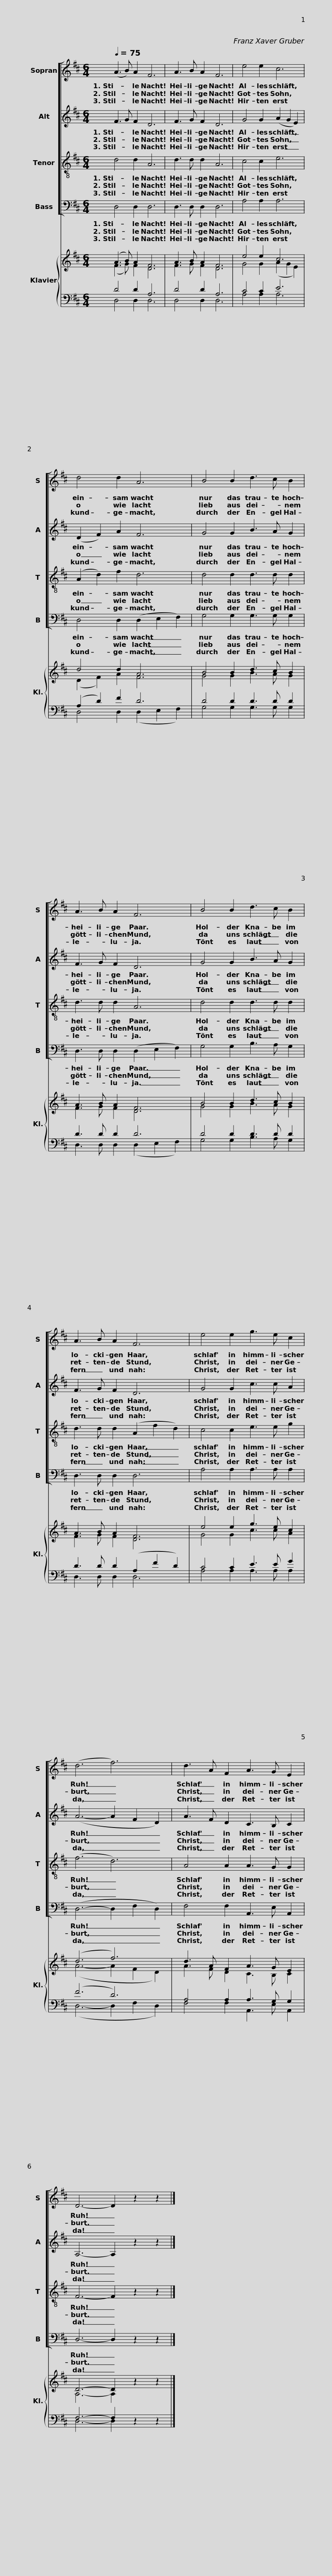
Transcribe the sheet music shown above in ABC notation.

X:1
%%score [ 1 2 3 4 ] { ( 5 6 ) | ( 7 8 ) }
L:1/8
Q:1/4=75
M:6/4
I:linebreak $
K:D
V:1 treble
V:2 treble
V:3 treble-8
V:4 bass
V:5 treble
V:6 treble
V:7 bass
V:8 bass
V:1
 (A3 B) A2 F6 | A3 B A2 F6 | e4 e2 c6 | d4 d2 A6 |$ B4 B2 d3 c B2 | %5
 A3 B A2 F6 | B4 B2 d3 c B2 |$ A3 B A2 F6 | e4 e2 g3 e c2 | (d6 f6) |$ %10
 d3 A F2 A3 G E2 | D6- D2 z2 z2 |] %12
V:2
 F3 G F2 D6 | F3 G F2 D6 | G4 G2 (A2 G2 E2) | (D2 F2) A2 F6 |$ G4 G2 B3 A G2 | %5
 F3 G F2 D6 | G4 G2 B3 A G2 |$ F3 G F2 D6 | G4 G2 c3 c A2 | (A6- A2 F2 D2) |$ %10
 A3 F D2 C3 B, C2 | A,6- A,2 z2 z2 |] %12
V:3
 d4 d2 A6 | d3 d d2 A6 | c4 c2 e6 | (A2 d2) f2 d6 |$ d4 d2 d3 d d2 | %5
 d3 d d2 A6 | d4 d2 d3 d d2 |$ d3 d d2 (A2 f2 d2) | c4 c2 e3 e g2 | (f6 d6) |$ %10
 A4 A2 A3 G G2 | F6- F2 z2 z2 |] %12
V:4
 D,4 D,2 D,6 | D,3 D, D,2 D,6 | A,4 A,2 A,6 | D,4 D,2 (D,2 E,2 F,2) |$ G,4 G,2 G,3 G, G,2 | %5
 D,3 D, D,2 (D,2 E,2 F,2) | G,4 G,2 B,3 A, G,2 |$ D,3 D, D,2 D,6 | A,4 A,2 A,3 A, A,2 | (D,6- D,2 F,2 D,2) |$ %10
 F,4 F,2 A,,3 E, A,,2 | D,6- D,2 z2 z2 |] %12
V:5
 (A3 B) A2 F6 | A3 B A2 F6 | e4 e2 c6 | d4 d2 A6 |$ B4 B2 d3 c B2 | %5
 A3 B A2 F6 | B4 B2 d3 c B2 |$ A3 B A2 F6 | e4 e2 g3 e c2 | (d6 f6) |$ %10
 d3 A F2 A3 G E2 | D6- D2 z2 z2 |] %12
V:6
 (F3 G) F2 D6 | F3 G F2 D6 | G4 G2 (A2 G2 E2) | (D2 F2) A2 F6 |$ G4 G2 B3 A G2 | %5
 F3 G F2 D6 | G4 G2 B3 A G2 |$ F3 G F2 D6 | G4 G2 c3 c A2 | (A6- A2 F2 D2) |$ %10
 A3 F D2 C3 B, C2 | A,6- A,2 x4 |] %12
V:7
 D4 D2 A,6 | D4 D2 A,6 | C4 C2 E6 | (A,2 D2) F2 D6 |$ D4 D2 D3 D D2 | %5
 D3 D D2 D6 | D4 D2 D3 D D2 |$ D3 D D2 (A,2 F2 D2) | C4 C2 E3 E G2 | (F6 D6) |$ %10
 A,4 A,2 A,3 G, G,2 | F,6- F,2 z2 z2 |] %12
V:8
 D,4 D,2 D,6 | D,4 D,2 D,6 | A,4 A,2 A,6 | D,4 D,2 (D,2 E,2 F,2) |$ G,4 G,2 G,3 G, G,2 | %5
 D,3 D, D,2 (D,2 E,2 F,2) | G,4 G,2 B,3 A, G,2 |$ D,3 D, D,2 D,6 | A,4 A,2 A,3 A, A,2 | (D,6- D,2 F,2 D,2) |$ %10
 F,4 F,2 A,,3 E, A,,2 | D,6- D,2 x4 |] %12
